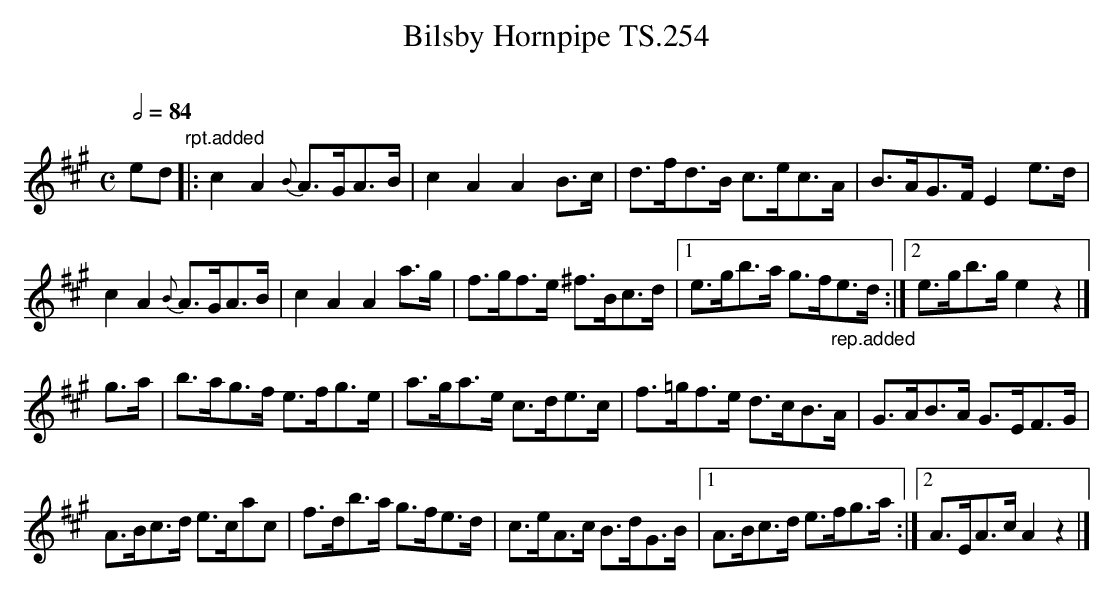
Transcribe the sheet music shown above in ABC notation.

X:1
T:Bilsby Hornpipe TS.254
M:C
L:1/8
Q:1/2=84
O:
K:A
ed"rpt.added"|:c2A2{B}A>GA>B|c2A2A2B>c|d>fd>B c>ec>A|B>AG>FE2e>d|
c2A2{B}A>GA>B|c2A2A2a>g|f>gf>e ^f>Bc>d|1e>gb>a g>f"_rep.added"e>d:|2 e>gb>ge2z2|]
g>a|b>ag>f e>fg>e|a>ga>e c>de>c|f>=gf>e d>cB>A|G>AB>A G>EF>G|
A>Bc>d e>cac|f>db>a g>fe>d|c>eA>c B>dG>B|1A>Bc>d e>fg>a:|2A>EA>cA2z2|]
